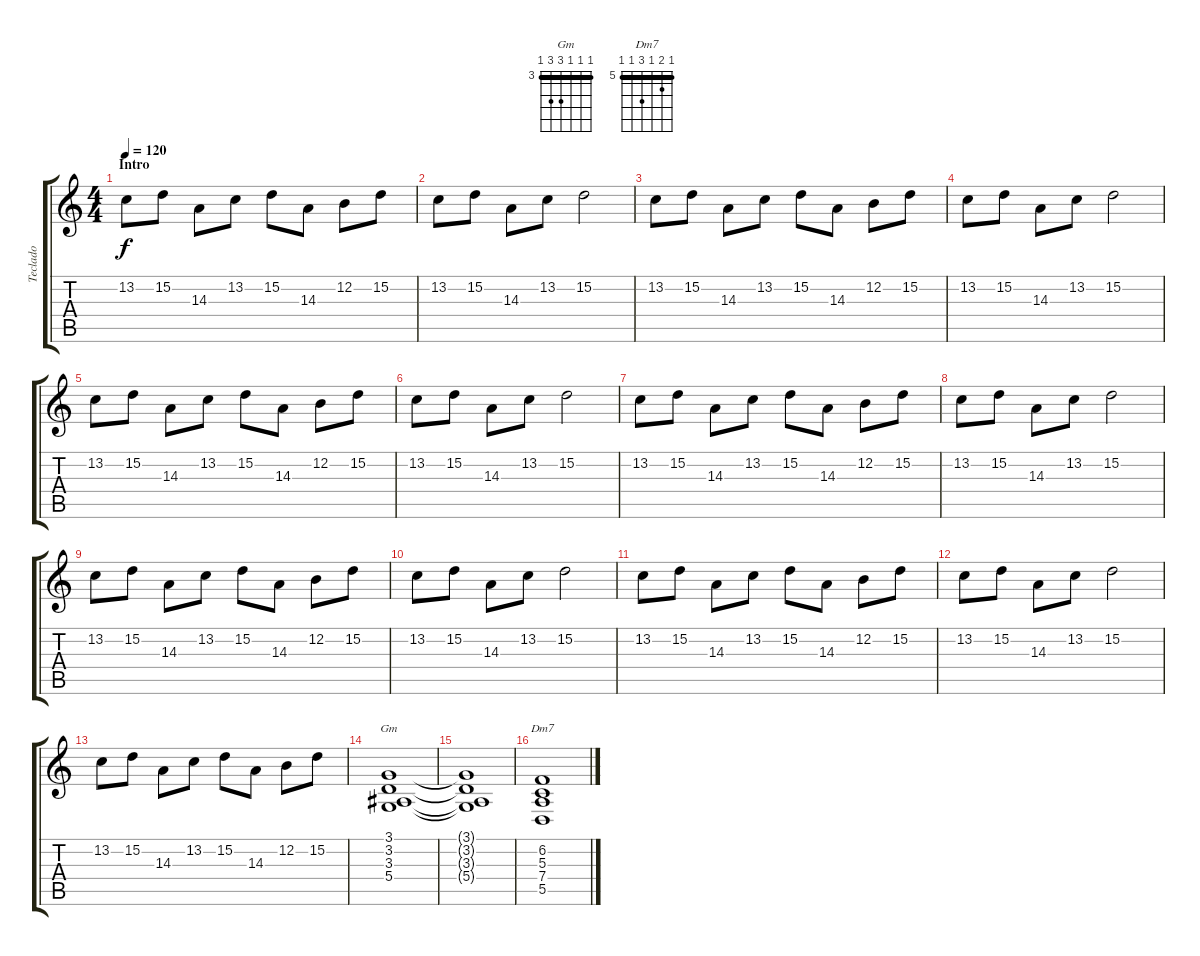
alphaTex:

\track ("Teclado" "Teclado") {instrument electricpiano2}
\staff {score tabs}
\tuning (E4 B3 G3 D3 A2 E2) {hide}
\chord ("Gm" 3 3 3 5 5 3) {firstfret 3 barre 3}
\chord ("Dm7" 5 6 5 7 5 5) {firstfret 5 barre 5}
\ts (4 4)
\section ("" "Intro")
\tempo 120
\clef g2
\ks c
13.2.8{dy f volume 5 instrument electricpiano2} 15.2.8 14.3.8{volume 11} 13.2.8 15.2.8 14.3.8 12.2.8 15.2.8 |
13.2.8 15.2.8 14.3.8 13.2.8 15.2.2 |
13.2.8 15.2.8 14.3.8 13.2.8 15.2.8 14.3.8 12.2.8 15.2.8 |
13.2.8 15.2.8 14.3.8 13.2.8 15.2.2 |
13.2.8 15.2.8 14.3.8 13.2.8 15.2.8 14.3.8 12.2.8 15.2.8 |
13.2.8 15.2.8 14.3.8 13.2.8 15.2.2 |
13.2.8 15.2.8 14.3.8 13.2.8 15.2.8 14.3.8 12.2.8 15.2.8 |
13.2.8 15.2.8 14.3.8 13.2.8 15.2.2 |
13.2.8 15.2.8 14.3.8 13.2.8 15.2.8 14.3.8 12.2.8 15.2.8 |
13.2.8 15.2.8 14.3.8 13.2.8 15.2.2 |
13.2.8 15.2.8 14.3.8 13.2.8 15.2.8 14.3.8 12.2.8 15.2.8 |
13.2.8 15.2.8 14.3.8 13.2.8 15.2.2 |
13.2.8 15.2.8 14.3.8 13.2.8 15.2.8 14.3.8 12.2.8 15.2.8 |
(3.1 3.2 3.3 5.4).1{ch "Gm"} |
(3.1{t} 3.2{t} 3.3{t} 5.4{t}).1 |
(6.2 5.3 7.4 5.5).1{ch "Dm7"}
